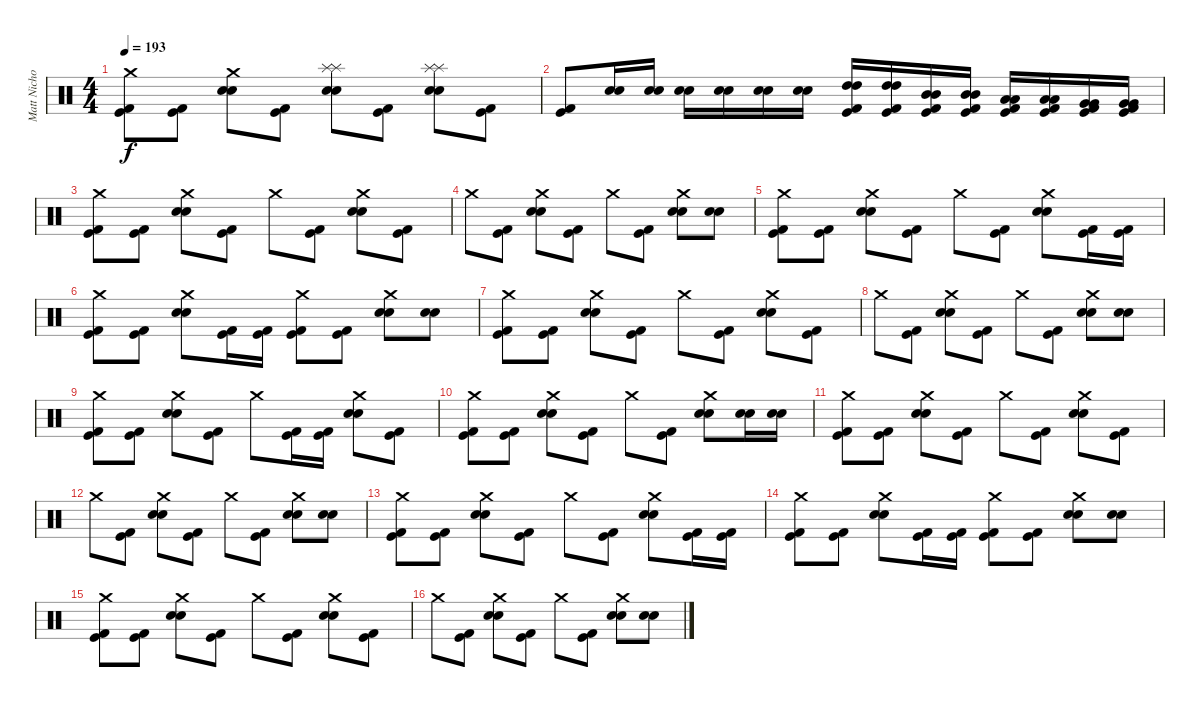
\track ("Matt Nicholls" "Matt Nicho") {instrument percussion}
\staff {score}
\articulation defaults
\ts (4 4)
\tempo 193
\clef neutral
\ks c
("Crash medium (hit)" "Kick (hit)" "Kick (hit) 2").8{dy f} ("Kick (hit)" "Kick (hit) 2").8 ("Crash medium (hit)" "Electric Snare (hit)" "Snare (hit) 2").8 ("Kick (hit)" "Kick (hit) 2").8 ("Splash (hit)" "Splash (hit)" "Electric Snare (hit)" "Snare (hit) 2").8 ("Kick (hit)" "Kick (hit) 2").8 ("Splash (hit)" "Splash (hit)" "Electric Snare (hit)" "Snare (hit) 2").8 ("Kick (hit)" "Kick (hit) 2").8 |
("Kick (hit)" "Kick (hit) 2").8 ("Electric Snare (hit)" "Snare (hit) 2").16 ("Electric Snare (hit)" "Snare (hit) 2").16 ("Electric Snare (hit)" "Snare (hit) 2").16 ("Electric Snare (hit)" "Snare (hit) 2").16 ("Electric Snare (hit)" "Snare (hit) 2").16 ("Electric Snare (hit)" "Snare (hit) 2").16 ("High Tom (hit)" "High Tom (hit)" "Kick (hit)" "Kick (hit) 2").16 ("High Tom (hit)" "High Tom (hit)" "Kick (hit)" "Kick (hit) 2").16 ("Mid Tom (hit)" "Mid Tom (hit)" "Kick (hit)" "Kick (hit) 2").16 ("Mid Tom (hit)" "Mid Tom (hit)" "Kick (hit)" "Kick (hit) 2").16 ("Low Tom (hit)" "Low Tom (hit)" "Kick (hit)" "Kick (hit) 2").16 ("Low Tom (hit)" "Low Tom (hit)" "Kick (hit)" "Kick (hit) 2").16 ("Very Low Tom (hit)" "Very Low Tom (hit)" "Kick (hit)" "Kick (hit) 2").16 ("Very Low Tom (hit)" "Very Low Tom (hit)" "Kick (hit)" "Kick (hit) 2").16 |
("Crash medium (hit)" "Kick (hit)" "Kick (hit) 2").8 ("Kick (hit)" "Kick (hit) 2").8 ("Crash medium (hit)" "Electric Snare (hit)" "Snare (hit) 2").8 ("Kick (hit)" "Kick (hit) 2").8 "Crash medium (hit)".8 ("Kick (hit)" "Kick (hit) 2").8 ("Crash medium (hit)" "Electric Snare (hit)" "Snare (hit) 2").8 ("Kick (hit)" "Kick (hit) 2").8 |
"Crash medium (hit)".8 ("Kick (hit)" "Kick (hit) 2").8 ("Crash medium (hit)" "Electric Snare (hit)" "Snare (hit) 2").8 ("Kick (hit)" "Kick (hit) 2").8 "Crash medium (hit)".8 ("Kick (hit)" "Kick (hit) 2").8 ("Crash medium (hit)" "Electric Snare (hit)" "Snare (hit) 2").8 ("Electric Snare (hit)" "Snare (hit) 2").8 |
("Crash medium (hit)" "Kick (hit)" "Kick (hit) 2").8 ("Kick (hit)" "Kick (hit) 2").8 ("Crash medium (hit)" "Electric Snare (hit)" "Snare (hit) 2").8 ("Kick (hit)" "Kick (hit) 2").8 "Crash medium (hit)".8 ("Kick (hit)" "Kick (hit) 2").8 ("Crash medium (hit)" "Electric Snare (hit)" "Snare (hit) 2").8 ("Kick (hit)" "Kick (hit) 2").16 ("Kick (hit)" "Kick (hit) 2").16 |
("Crash medium (hit)" "Kick (hit)" "Kick (hit) 2").8 ("Kick (hit)" "Kick (hit) 2").8 ("Crash medium (hit)" "Electric Snare (hit)" "Snare (hit) 2").8 ("Kick (hit)" "Kick (hit) 2").16 ("Kick (hit)" "Kick (hit) 2").16 ("Crash medium (hit)" "Kick (hit)" "Kick (hit) 2").8 ("Kick (hit)" "Kick (hit) 2").8 ("Crash medium (hit)" "Electric Snare (hit)" "Snare (hit) 2").8 ("Electric Snare (hit)" "Snare (hit) 2").8 |
("Crash medium (hit)" "Kick (hit)" "Kick (hit) 2").8 ("Kick (hit)" "Kick (hit) 2").8 ("Crash medium (hit)" "Electric Snare (hit)" "Snare (hit) 2").8 ("Kick (hit)" "Kick (hit) 2").8 "Crash medium (hit)".8 ("Kick (hit)" "Kick (hit) 2").8 ("Crash medium (hit)" "Electric Snare (hit)" "Snare (hit) 2").8 ("Kick (hit)" "Kick (hit) 2").8 |
"Crash medium (hit)".8 ("Kick (hit)" "Kick (hit) 2").8 ("Crash medium (hit)" "Electric Snare (hit)" "Snare (hit) 2").8 ("Kick (hit)" "Kick (hit) 2").8 "Crash medium (hit)".8 ("Kick (hit)" "Kick (hit) 2").8 ("Crash medium (hit)" "Electric Snare (hit)" "Snare (hit) 2").8 ("Electric Snare (hit)" "Snare (hit) 2").8 |
("Crash medium (hit)" "Kick (hit)" "Kick (hit) 2").8 ("Kick (hit)" "Kick (hit) 2").8 ("Crash medium (hit)" "Electric Snare (hit)" "Snare (hit) 2").8 ("Kick (hit)" "Kick (hit) 2").8 "Crash medium (hit)".8 ("Kick (hit)" "Kick (hit) 2").16 ("Kick (hit)" "Kick (hit) 2").16 ("Crash medium (hit)" "Electric Snare (hit)" "Snare (hit) 2").8 ("Kick (hit)" "Kick (hit) 2").8 |
("Crash medium (hit)" "Kick (hit)" "Kick (hit) 2").8 ("Kick (hit)" "Kick (hit) 2").8 ("Crash medium (hit)" "Electric Snare (hit)" "Snare (hit) 2").8 ("Kick (hit)" "Kick (hit) 2").8 "Crash medium (hit)".8 ("Kick (hit)" "Kick (hit) 2").8 ("Crash medium (hit)" "Electric Snare (hit)" "Snare (hit) 2").8 ("Electric Snare (hit)" "Snare (hit) 2").16 ("Electric Snare (hit)" "Snare (hit) 2").16 |
("Crash medium (hit)" "Kick (hit)" "Kick (hit) 2").8 ("Kick (hit)" "Kick (hit) 2").8 ("Crash medium (hit)" "Electric Snare (hit)" "Snare (hit) 2").8 ("Kick (hit)" "Kick (hit) 2").8 "Crash medium (hit)".8 ("Kick (hit)" "Kick (hit) 2").8 ("Crash medium (hit)" "Electric Snare (hit)" "Snare (hit) 2").8 ("Kick (hit)" "Kick (hit) 2").8 |
"Crash medium (hit)".8 ("Kick (hit)" "Kick (hit) 2").8 ("Crash medium (hit)" "Electric Snare (hit)" "Snare (hit) 2").8 ("Kick (hit)" "Kick (hit) 2").8 "Crash medium (hit)".8 ("Kick (hit)" "Kick (hit) 2").8 ("Crash medium (hit)" "Electric Snare (hit)" "Snare (hit) 2").8 ("Electric Snare (hit)" "Snare (hit) 2").8 |
("Crash medium (hit)" "Kick (hit)" "Kick (hit) 2").8 ("Kick (hit)" "Kick (hit) 2").8 ("Crash medium (hit)" "Electric Snare (hit)" "Snare (hit) 2").8 ("Kick (hit)" "Kick (hit) 2").8 "Crash medium (hit)".8 ("Kick (hit)" "Kick (hit) 2").8 ("Crash medium (hit)" "Electric Snare (hit)" "Snare (hit) 2").8 ("Kick (hit)" "Kick (hit) 2").16 ("Kick (hit)" "Kick (hit) 2").16 |
("Crash medium (hit)" "Kick (hit)" "Kick (hit) 2").8 ("Kick (hit)" "Kick (hit) 2").8 ("Crash medium (hit)" "Electric Snare (hit)" "Snare (hit) 2").8 ("Kick (hit)" "Kick (hit) 2").16 ("Kick (hit)" "Kick (hit) 2").16 ("Crash medium (hit)" "Kick (hit)" "Kick (hit) 2").8 ("Kick (hit)" "Kick (hit) 2").8 ("Crash medium (hit)" "Electric Snare (hit)" "Snare (hit) 2").8 ("Electric Snare (hit)" "Snare (hit) 2").8 |
("Crash medium (hit)" "Kick (hit)" "Kick (hit) 2").8 ("Kick (hit)" "Kick (hit) 2").8 ("Crash medium (hit)" "Electric Snare (hit)" "Snare (hit) 2").8 ("Kick (hit)" "Kick (hit) 2").8 "Crash medium (hit)".8 ("Kick (hit)" "Kick (hit) 2").8 ("Crash medium (hit)" "Electric Snare (hit)" "Snare (hit) 2").8 ("Kick (hit)" "Kick (hit) 2").8 |
"Crash medium (hit)".8 ("Kick (hit)" "Kick (hit) 2").8 ("Crash medium (hit)" "Electric Snare (hit)" "Snare (hit) 2").8 ("Kick (hit)" "Kick (hit) 2").8 "Crash medium (hit)".8 ("Kick (hit)" "Kick (hit) 2").8 ("Crash medium (hit)" "Electric Snare (hit)" "Snare (hit) 2").8 ("Electric Snare (hit)" "Snare (hit) 2").8
